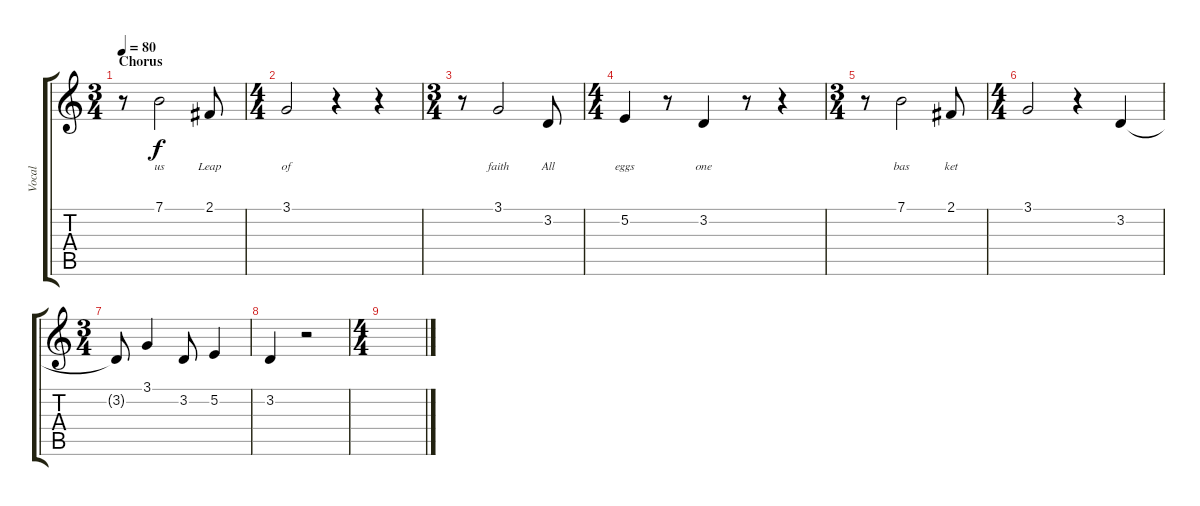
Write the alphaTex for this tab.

\track ("Vocal" "Vocal") {instrument acousticgrandpiano}
\staff {score tabs}
\tuning (E4 B3 G3 D3 A2 E2) {hide}
\ts (3 4)
\section ("" "Chorus")
\tempo 80
\clef g2
\ks c
r.8{dy f} 7.1.2{lyrics (0 "us") lyrics (1 "") lyrics (2 "") lyrics (3 "") lyrics (4 "")} 2.1.8{lyrics (0 "Leap") lyrics (1 "") lyrics (2 "") lyrics (3 "") lyrics (4 "")} |
\ts (4 4)
3.1.2{lyrics (0 "of") lyrics (1 "") lyrics (2 "") lyrics (3 "") lyrics (4 "")} r.4 r.4 |
\ts (3 4)
r.8 3.1.2{lyrics (0 "faith") lyrics (1 "") lyrics (2 "") lyrics (3 "") lyrics (4 "")} 3.2.8{lyrics (0 "All") lyrics (1 "") lyrics (2 "") lyrics (3 "") lyrics (4 "")} |
\ts (4 4)
5.2.4{lyrics (0 "eggs") lyrics (1 "") lyrics (2 "") lyrics (3 "") lyrics (4 "")} r.8 3.2.4{lyrics (0 "one") lyrics (1 "") lyrics (2 "") lyrics (3 "") lyrics (4 "")} r.8 r.4 |
\ts (3 4)
r.8 7.1.2{lyrics (0 "bas") lyrics (1 "") lyrics (2 "") lyrics (3 "") lyrics (4 "")} 2.1.8{lyrics (0 "ket") lyrics (1 "") lyrics (2 "") lyrics (3 "") lyrics (4 "")} |
\ts (4 4)
3.1.2 r.4 3.2.4 |
\ts (3 4)
3.2{t}.8 3.1.4 3.2.8 5.2.4 |
3.2.4 r.2 |
\ts (4 4)
